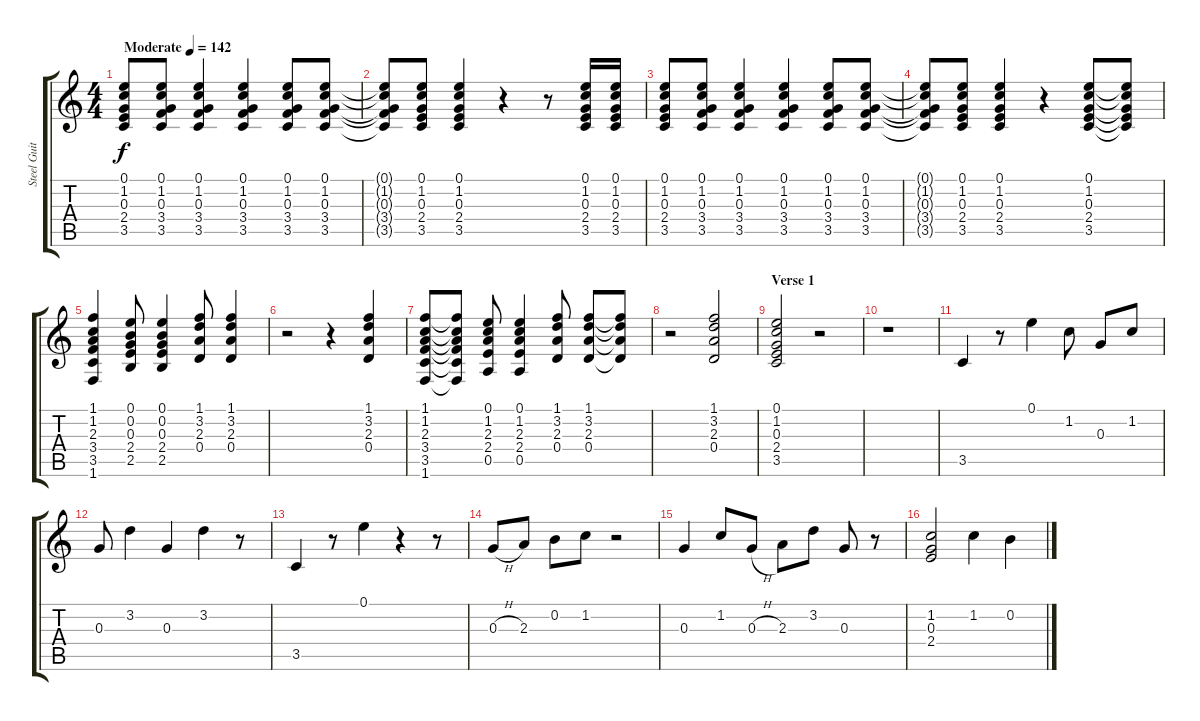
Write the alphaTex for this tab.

\track ("Steel Guitar" "Steel Guit") {instrument acousticguitarsteel}
\staff {score tabs}
\tuning (E4 B3 G3 D3 A2 E2) {hide}
\ts (4 4)
\tempo (142 "Moderate")
\clef g2
\ks c
(0.1 1.2 0.3 2.4 3.5).8{dy f instrument acousticguitarsteel} (0.1 1.2 0.3 3.4 3.5).8 (0.1 1.2 0.3 3.4 3.5).4 (0.1 1.2 0.3 3.4 3.5).4 (0.1 1.2 0.3 3.4 3.5).8 (0.1 1.2 0.3 3.4 3.5).8 |
(0.1{t} 1.2{t} 0.3{t} 3.4{t} 3.5{t}).8 (0.1 1.2 0.3 2.4 3.5).8 (0.1 1.2 0.3 2.4 3.5).4 r.4 r.8 (0.1 1.2 0.3 2.4 3.5).16 (0.1 1.2 0.3 2.4 3.5).16 |
(0.1 1.2 0.3 2.4 3.5).8 (0.1 1.2 0.3 3.4 3.5).8 (0.1 1.2 0.3 3.4 3.5).4 (0.1 1.2 0.3 3.4 3.5).4 (0.1 1.2 0.3 3.4 3.5).8 (0.1 1.2 0.3 3.4 3.5).8 |
(0.1{t} 1.2{t} 0.3{t} 3.4{t} 3.5{t}).8 (0.1 1.2 0.3 2.4 3.5).8 (0.1 1.2 0.3 2.4 3.5).4 r.4 (0.1 1.2 0.3 2.4 3.5).8 (0.1{t} 1.2{t} 0.3{t} 2.4{t} 3.5{t}).8 |
(1.1 1.2 2.3 3.4 3.5 1.6).4 (0.1 0.2 0.3 2.4 2.5).8 (0.1 0.2 0.3 2.4 2.5).4 (1.1 3.2 2.3 0.4).8 (1.1 3.2 2.3 0.4).4 |
r.2 r.4 (1.1 3.2 2.3 0.4).4 |
(1.1 1.2 2.3 3.4 3.5 1.6).8 (1.1{t} 1.2{t} 2.3{t} 3.4{t} 3.5{t} 1.6{t}).8 (0.1 1.2 2.3 2.4 0.5).8 (0.1 1.2 2.3 2.4 0.5).4 (1.1 3.2 2.3 0.4).8 (1.1 3.2 2.3 0.4).8 (1.1{t} 3.2{t} 2.3{t} 0.4{t}).8 |
r.2 (1.1 3.2 2.3 0.4).2 |
\section ("" "Verse 1")
(0.1 1.2 0.3 2.4 3.5).2 r.2 |
r.1 |
3.5.4 r.8 0.1.4 1.2.8 0.3.8 1.2.8 |
0.3.8 3.2.4 0.3.4 3.2.4 r.8 |
3.5.4 r.8 0.1.4 r.4 r.8 |
0.3{h}.8 2.3.8 0.2.8 1.2.8 r.2 |
0.3.4 1.2.8 0.3{h}.8 2.3.8 3.2.8 0.3.8 r.8 |
(1.2 0.3 2.4).2 1.2.4 0.2.4
